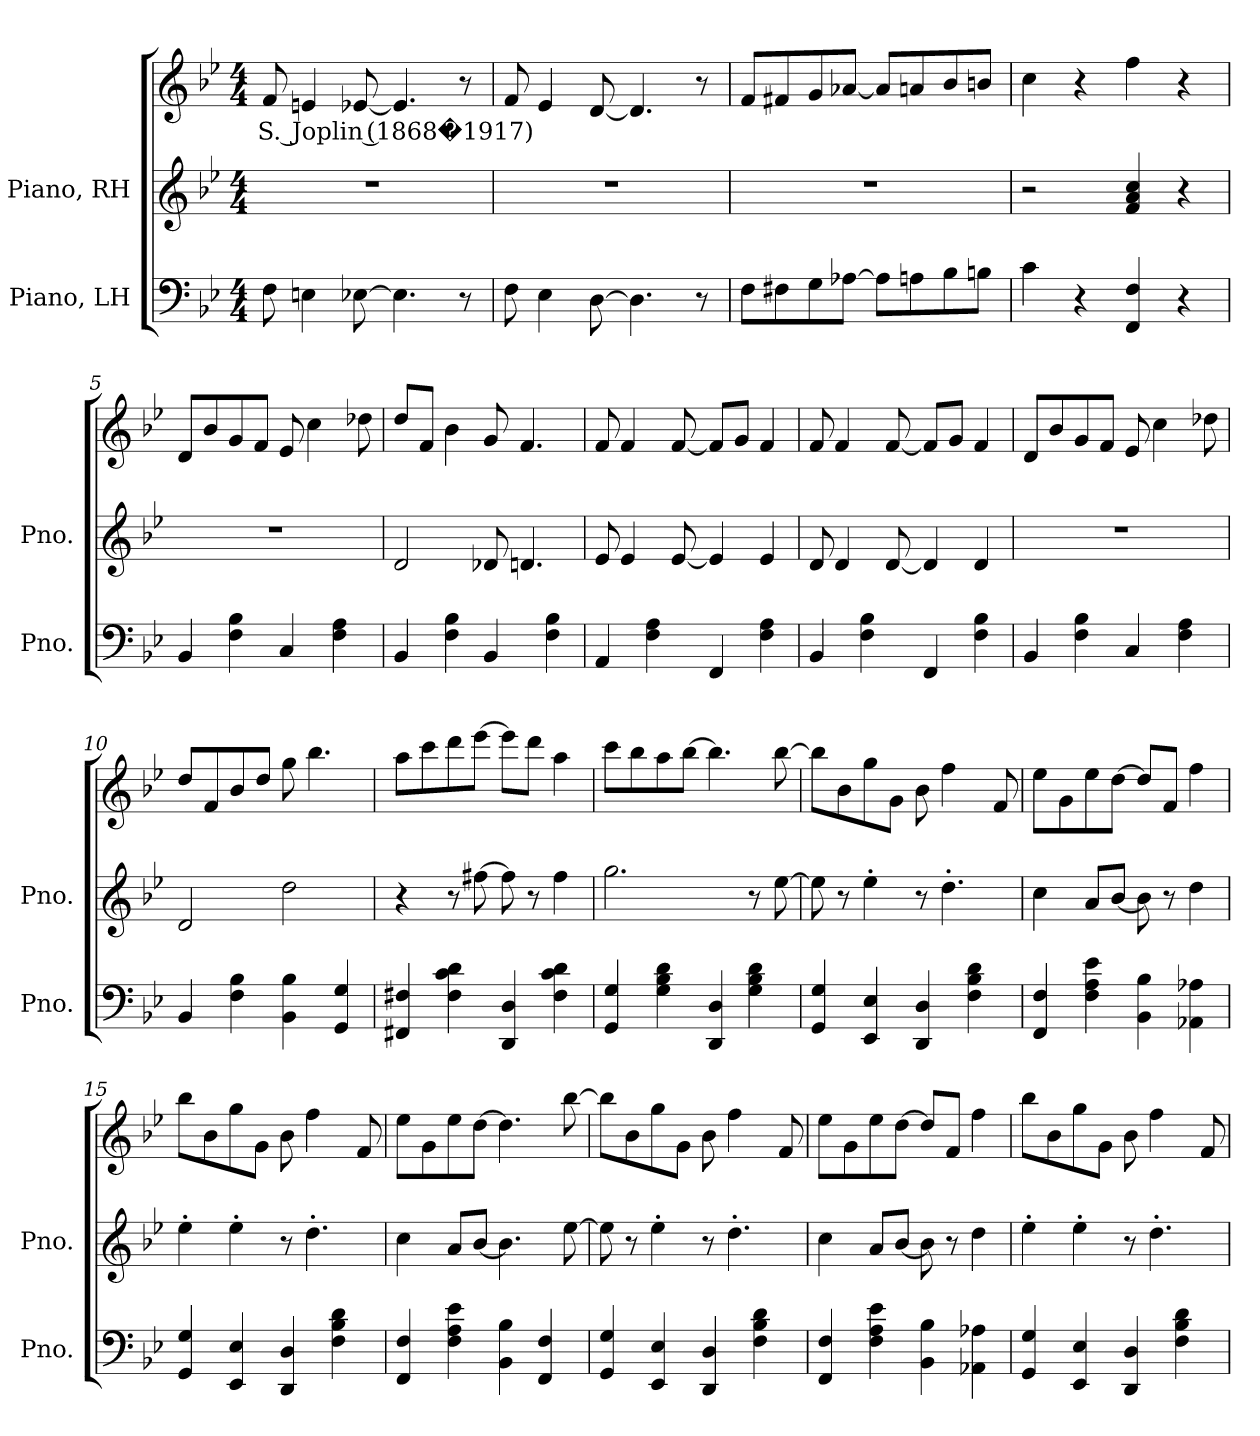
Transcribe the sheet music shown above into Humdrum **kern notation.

**kern	**kern	**kern	**text
*part2	*part1	*part1	*part1
*staff3	*staff2	*staff1	*staff1
*I"Piano, LH	*I"Piano, RH	*	*
*I'Pno.	*I'Pno.	*	*
*clefF4	*clefG2	*clefG2	*
*k[b-e-]	*k[b-e-]	*k[b-e-]	*
*M4/4	*M4/4	*M4/4	*
*MM60	*MM60	*MM60	*
=1	=1	=1	=1
!	!	!	!LO:LY:b
8F\	1r	8f/	S. Joplin (1868�1917)
4En\	.	4en/	.
[8E-X\	.	[8e-X/	.
4.E-\]	.	4.e-/]	.
8r	.	8r	.
=2	=2	=2	=2
8F\	1r	8f/	.
4E-\	.	4e-/	.
[8D\	.	[8d/	.
4.D\]	.	4.d/]	.
8r	.	8r	.
=3	=3	=3	=3
8F\L	1r	8f/L	.
8F#X\	.	8f#X/	.
8G\	.	8g/	.
[8A-X\J	.	[8a-X/J	.
8A-\L]	.	8a-/L]	.
8An\	.	8an/	.
8B-\	.	8b-/	.
8Bn\J	.	8bn/J	.
!!LO:LB:g=z
=4	=4	=4	=4
4c\	2r	4cc\	.
4r	.	4r	.
4FF/ 4F/	4f/ 4a/ 4cc/	4ff\	.
4r	4r	4r	.
=5	=5	=5	=5
4BB-/	1r	8d/L	.
.	.	8b-/	.
4F\ 4B-\	.	8g/	.
.	.	8f/J	.
4C/	.	8e-/	.
.	.	4cc\	.
4F\ 4A\	.	.	.
.	.	8dd-X\	.
=6	=6	=6	=6
4BB-/	2d/	8dd/L	.
.	.	8f/J	.
4F\ 4B-\	.	4b-\	.
4BB-/	8d-X/	8g/	.
.	4.dn/	4.f/	.
4F\ 4B-\	.	.	.
=7	=7	=7	=7
4AA/	8e-/	8f/	.
.	4e-/	4f/	.
4F\ 4A\	.	.	.
.	[8e-/	[8f/	.
4FF/	4e-/]	8f/L]	.
.	.	8g/J	.
4F\ 4A\	4e-/	4f/	.
=8	=8	=8	=8
4BB-/	8d/	8f/	.
.	4d/	4f/	.
4F\ 4B-\	.	.	.
.	[8d/	[8f/	.
4FF/	4d/]	8f/L]	.
.	.	8g/J	.
4F\ 4B-\	4d/	4f/	.
!!LO:LB:g=z
=9	=9	=9	=9
4BB-/	1r	8d/L	.
.	.	8b-/	.
4F\ 4B-\	.	8g/	.
.	.	8f/J	.
4C/	.	8e-/	.
.	.	4cc\	.
4F\ 4A\	.	.	.
.	.	8dd-X\	.
=10	=10	=10	=10
4BB-/	2d/	8dd/L	.
.	.	8f/	.
4F\ 4B-\	.	8b-/	.
.	.	8dd/J	.
4BB-\ 4B-\	2dd\	8gg\	.
.	.	4.bb-\	.
4GG/ 4G/	.	.	.
=11	=11	=11	=11
4FF#X/ 4F#X/	4r	8aa\L	.
.	.	8ccc\	.
4F#\ 4c\ 4d\	8r	8ddd\	.
.	[8ff#X\	[8eee-\J	.
4DD/ 4D/	8ff#\]	8eee-\L]	.
.	8r	8ddd\J	.
4F#\ 4c\ 4d\	4ff#\	4aa\	.
=12	=12	=12	=12
4GG/ 4G/	2.gg\	8ccc\L	.
.	.	8bb-\	.
4G\ 4B-\ 4d\	.	8aa\	.
.	.	[8bb-\J	.
4DD/ 4D/	.	4.bb-\]	.
4G\ 4B-\ 4d\	8r	.	.
.	[8ee-\	[8bb-\	.
!!LO:LB:g=z
=13	=13	=13	=13
4GG/ 4G/	8ee-\]	8bb-\L]	.
.	8r	8b-\	.
4EE-/ 4E-/	4ee-'\	8gg\	.
.	.	8g\J	.
4DD/ 4D/	8r	8b-\	.
.	4.dd'\	4ff\	.
4F\ 4B-\ 4d\	.	.	.
.	.	8f/	.
=14	=14	=14	=14
4FF/ 4F/	4cc\	8ee-\L	.
.	.	8g\	.
4F\ 4A\ 4e-\	8a/L	8ee-\	.
.	[8b-/J	[8dd\J	.
4BB-\ 4B-\	8b-\]	8dd/L]	.
.	8r	8f/J	.
4AA-X\ 4A-X\	4dd\	4ff\	.
=15	=15	=15	=15
4GG/ 4G/	4ee-'\	8bb-\L	.
.	.	8b-\	.
4EE-/ 4E-/	4ee-'\	8gg\	.
.	.	8g\J	.
4DD/ 4D/	8r	8b-\	.
.	4.dd'\	4ff\	.
4F\ 4B-\ 4d\	.	.	.
.	.	8f/	.
=16	=16	=16	=16
4FF/ 4F/	4cc\	8ee-\L	.
.	.	8g\	.
4F\ 4A\ 4e-\	8a/L	8ee-\	.
.	[8b-/J	[8dd\J	.
4BB-\ 4B-\	4.b-\]	4.dd\]	.
4FF/ 4F/	.	.	.
.	[8ee-\	[8bb-\	.
=17	=17	=17	=17
4GG/ 4G/	8ee-\]	8bb-\L]	.
.	8r	8b-\	.
4EE-/ 4E-/	4ee-'\	8gg\	.
.	.	8g\J	.
4DD/ 4D/	8r	8b-\	.
.	4.dd'\	4ff\	.
4F\ 4B-\ 4d\	.	.	.
.	.	8f/	.
!!LO:PB:g=z
=18	=18	=18	=18
4FF/ 4F/	4cc\	8ee-\L	.
.	.	8g\	.
4F\ 4A\ 4e-\	8a/L	8ee-\	.
.	[8b-/J	[8dd\J	.
4BB-\ 4B-\	8b-\]	8dd/L]	.
.	8r	8f/J	.
4AA-X\ 4A-X\	4dd\	4ff\	.
=19	=19	=19	=19
4GG/ 4G/	4ee-'\	8bb-\L	.
.	.	8b-\	.
4EE-/ 4E-/	4ee-'\	8gg\	.
.	.	8g\J	.
4DD/ 4D/	8r	8b-\	.
.	4.dd'\	4ff\	.
4F\ 4B-\ 4d\	.	.	.
.	.	8f/	.
=	=	=	=
*-	*-	*-	*-
